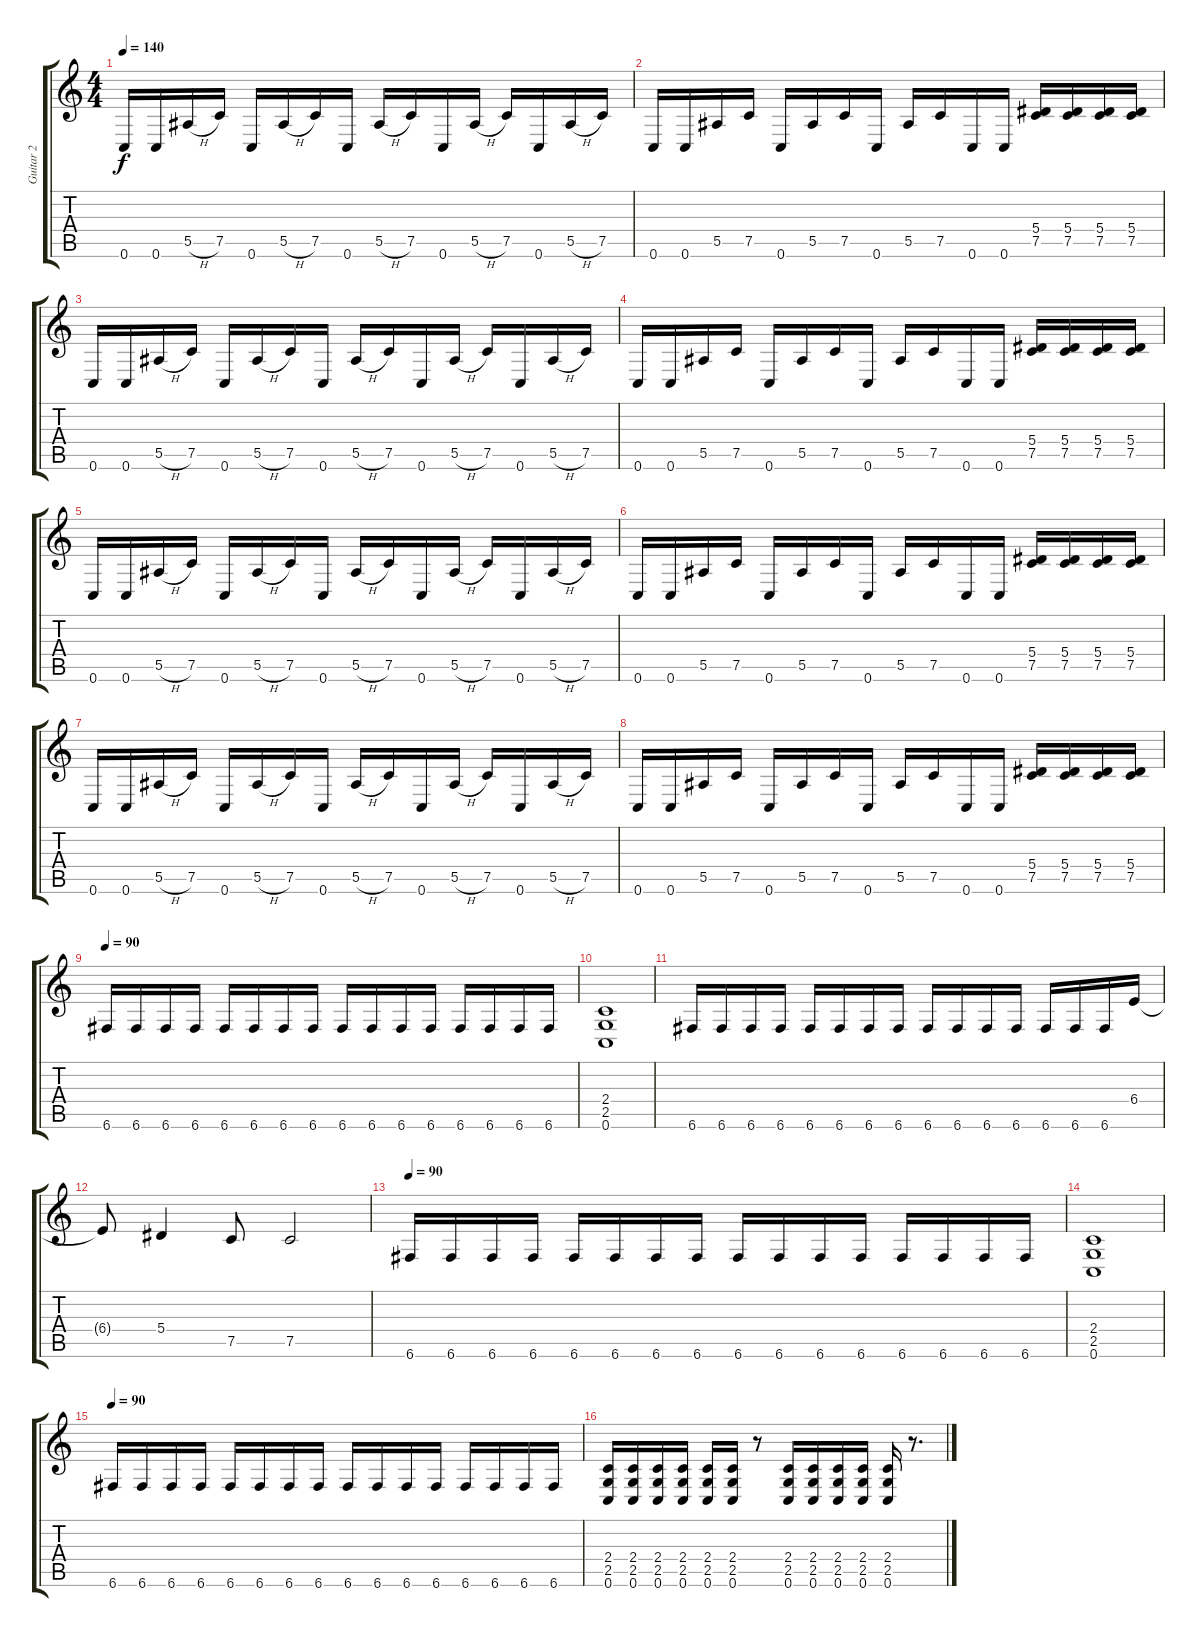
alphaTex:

\track ("Guitar 2" "Guitar 2") {instrument overdrivenguitar}
\staff {score tabs}
\tuning (C4 G3 Eb3 Bb2 F2 C2) {hide}
\ts (4 4)
\tempo 140
\clef g2
\ks c
0.6.16{dy f} 0.6.16 5.5{h}.16 7.5.16 0.6.16 5.5{h}.16 7.5.16 0.6.16 5.5{h}.16 7.5.16 0.6.16 5.5{h}.16 7.5.16 0.6.16 5.5{h}.16 7.5.16 |
0.6.16 0.6.16 5.5.16 7.5.16 0.6.16 5.5.16 7.5.16 0.6.16 5.5.16 7.5.16 0.6.16 0.6.16 (5.4 7.5).16 (5.4 7.5).16 (5.4 7.5).16 (5.4 7.5).16 |
0.6.16 0.6.16 5.5{h}.16 7.5.16 0.6.16 5.5{h}.16 7.5.16 0.6.16 5.5{h}.16 7.5.16 0.6.16 5.5{h}.16 7.5.16 0.6.16 5.5{h}.16 7.5.16 |
0.6.16 0.6.16 5.5.16 7.5.16 0.6.16 5.5.16 7.5.16 0.6.16 5.5.16 7.5.16 0.6.16 0.6.16 (5.4 7.5).16 (5.4 7.5).16 (5.4 7.5).16 (5.4 7.5).16 |
0.6.16 0.6.16 5.5{h}.16 7.5.16 0.6.16 5.5{h}.16 7.5.16 0.6.16 5.5{h}.16 7.5.16 0.6.16 5.5{h}.16 7.5.16 0.6.16 5.5{h}.16 7.5.16 |
0.6.16 0.6.16 5.5.16 7.5.16 0.6.16 5.5.16 7.5.16 0.6.16 5.5.16 7.5.16 0.6.16 0.6.16 (5.4 7.5).16 (5.4 7.5).16 (5.4 7.5).16 (5.4 7.5).16 |
0.6.16 0.6.16 5.5{h}.16 7.5.16 0.6.16 5.5{h}.16 7.5.16 0.6.16 5.5{h}.16 7.5.16 0.6.16 5.5{h}.16 7.5.16 0.6.16 5.5{h}.16 7.5.16 |
0.6.16 0.6.16 5.5.16 7.5.16 0.6.16 5.5.16 7.5.16 0.6.16 5.5.16 7.5.16 0.6.16 0.6.16 (5.4 7.5).16 (5.4 7.5).16 (5.4 7.5).16 (5.4 7.5).16 |
\tempo 90
6.6.16 6.6.16 6.6.16 6.6.16 6.6.16 6.6.16 6.6.16 6.6.16 6.6.16 6.6.16 6.6.16 6.6.16 6.6.16 6.6.16 6.6.16 6.6.16 |
(2.4 2.5 0.6).1 |
6.6.16 6.6.16 6.6.16 6.6.16 6.6.16 6.6.16 6.6.16 6.6.16 6.6.16 6.6.16 6.6.16 6.6.16 6.6.16 6.6.16 6.6.16 6.4.16 |
6.4{t}.8 5.4.4 7.5.8 7.5.2 |
\tempo 90
6.6.16 6.6.16 6.6.16 6.6.16 6.6.16 6.6.16 6.6.16 6.6.16 6.6.16 6.6.16 6.6.16 6.6.16 6.6.16 6.6.16 6.6.16 6.6.16 |
(2.4 2.5 0.6).1 |
\tempo 90
6.6.16 6.6.16 6.6.16 6.6.16 6.6.16 6.6.16 6.6.16 6.6.16 6.6.16 6.6.16 6.6.16 6.6.16 6.6.16 6.6.16 6.6.16 6.6.16 |
(2.4 2.5 0.6).16 (2.4 2.5 0.6).16 (2.4 2.5 0.6).16 (2.4 2.5 0.6).16 (2.4 2.5 0.6).16 (2.4 2.5 0.6).16 r.8 (2.4 2.5 0.6).16 (2.4 2.5 0.6).16 (2.4 2.5 0.6).16 (2.4 2.5 0.6).16 (2.4 2.5 0.6).16 r.8{d}
